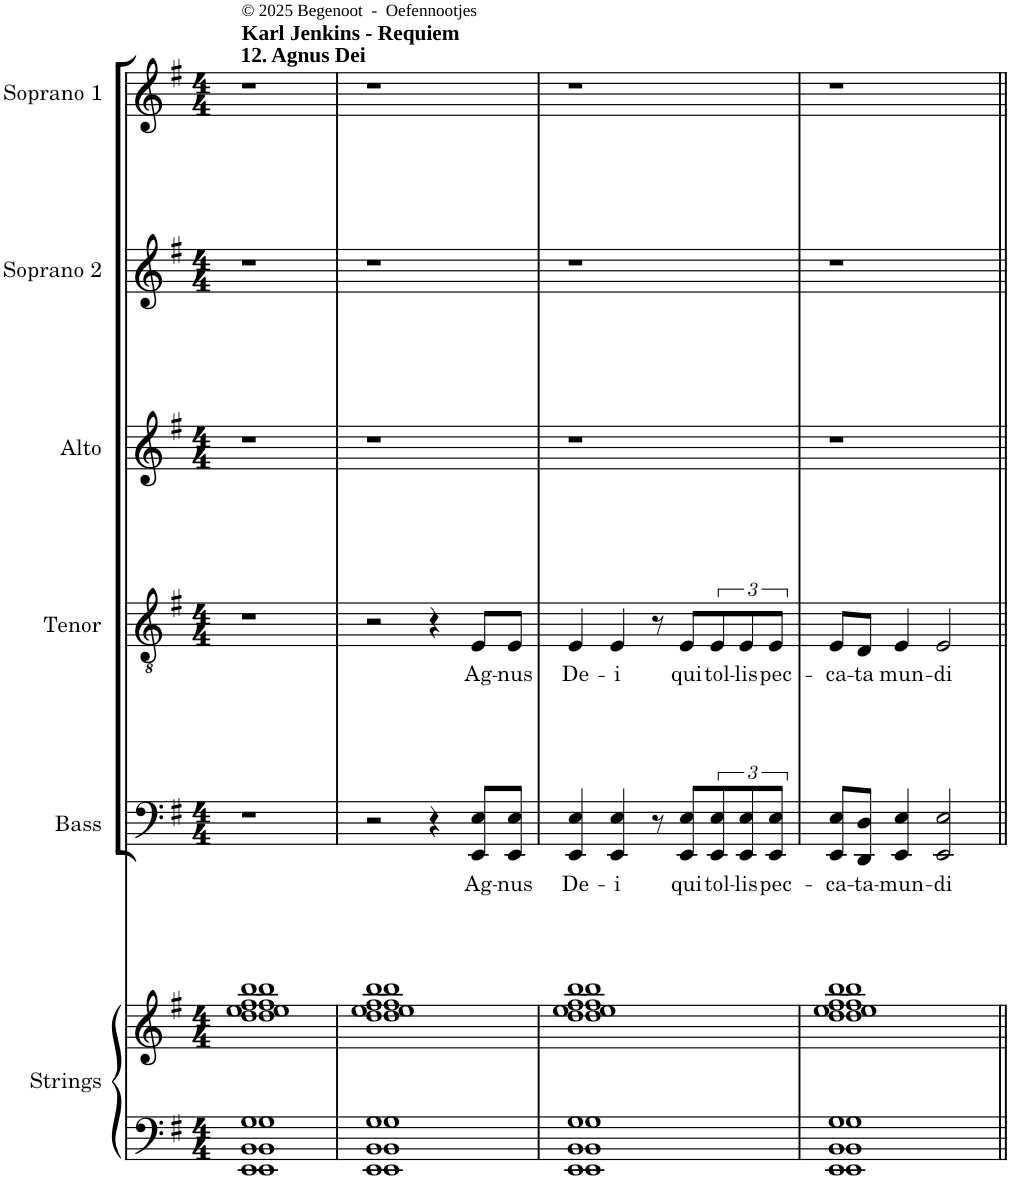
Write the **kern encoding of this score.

**kern	**kern	**kern	**text	**kern	**text	**kern	**kern	**kern
*part6	*part6	*part5	*part5	*part4	*part4	*part3	*part2	*part1
*staff7	*staff6	*staff5	*staff5	*staff4	*staff4	*staff3	*staff2	*staff1
*I"Strings	*	*I"Bass	*	*I"Tenor	*	*I"Alto	*I"Soprano 2	*I"Soprano 1
*I'Str	*	*I'B	*	*I'T	*	*I'A	*I'S2	*I'S1
*clefF4	*clefG2	*clefF4	*	*clefGv2	*	*clefG2	*clefG2	*clefG2
*k[f#]	*k[f#]	*k[f#]	*	*k[f#]	*	*k[f#]	*k[f#]	*k[f#]
*G:	*G:	*G:	*	*G:	*	*G:	*G:	*G:
*M4/4	*M4/4	*M4/4	*	*M4/4	*	*M4/4	*M4/4	*M4/4
=1	=1	=1	=1	=1	=1	=1	=1	=1
*^	*^	*	*	*	*	*	*	*
!	!	!	!	!	!	!	!	!	!	!LO:TX:a:B:t=Karl Jenkins - Requiem
!	!	!	!	!	!	!	!	!	!	!LO:TX:a:t=12. Agnus Dei
!	!	!	!	!	!	!	!	!	!	!LO:TX:a:t=© 2025 Begenoot  -  Oefennootjes
1EE 1BB 1G	1EE 1BB 1G	1dd 1ee 1ff# 1bb	1dd 1ee 1ff# 1bb	1r	.	1r	.	1r	1r	1r
=2	=2	=2	=2	=2	=2	=2	=2	=2	=2	=2
1EE 1BB 1G	1EE 1BB 1G	1dd 1ee 1ff# 1bb	1dd 1ee 1ff# 1bb	2r	.	2r	.	1r	1r	1r
.	.	.	.	4r	.	4r	.	.	.	.
!	!	!	!	!	!LO:LY:b	!	!LO:LY:b	!	!	!
.	.	.	.	8EE/ 8E/L	Ag-	8E/L	Ag-	.	.	.
!	!	!	!	!	!LO:LY:b	!	!LO:LY:b	!	!	!
.	.	.	.	8EE/ 8E/J	-nus	8E/J	-nus	.	.	.
=3	=3	=3	=3	=3	=3	=3	=3	=3	=3	=3
!	!	!	!	!	!LO:LY:b	!	!LO:LY:b	!	!	!
1EE 1BB 1G	1EE 1BB 1G	1dd 1ee 1ff# 1bb	1dd 1ee 1ff# 1bb	4EE/ 4E/	De-	4E/	De-	1r	1r	1r
!	!	!	!	!	!LO:LY:b	!	!LO:LY:b	!	!	!
.	.	.	.	4EE/ 4E/	-i	4E/	-i	.	.	.
.	.	.	.	8r	.	8r	.	.	.	.
!	!	!	!	!	!LO:LY:b	!	!LO:LY:b	!	!	!
.	.	.	.	8EE/ 8E/L	qui	8E/L	qui	.	.	.
!	!	!	!	!	!LO:LY:b	!	!LO:LY:b	!	!	!
.	.	.	.	12EE/ 12E/	tol-	12E/	tol-	.	.	.
!	!	!	!	!	!LO:LY:b	!	!LO:LY:b	!	!	!
.	.	.	.	12EE/ 12E/	-lis	12E/	-lis	.	.	.
!	!	!	!	!	!LO:LY:b	!	!LO:LY:b	!	!	!
.	.	.	.	12EE/ 12E/J	pec-	12E/J	pec-	.	.	.
=4	=4	=4	=4	=4	=4	=4	=4	=4	=4	=4
!	!	!	!	!	!LO:LY:b	!	!LO:LY:b	!	!	!
1EE 1BB 1G	1EE 1BB 1G	1dd 1ee 1ff# 1bb	1dd 1ee 1ff# 1bb	8EE/ 8E/L	-ca-	8E/L	-ca-	1r	1r	1r
!	!	!	!	!	!LO:LY:b	!	!LO:LY:b	!	!	!
.	.	.	.	8DD/ 8D/J	-ta-	8D/J	-ta	.	.	.
!	!	!	!	!	!LO:LY:b	!	!LO:LY:b	!	!	!
.	.	.	.	4EE/ 4E/	-mun-	4E/	mun-	.	.	.
!	!	!	!	!	!LO:LY:b	!	!LO:LY:b	!	!	!
.	.	.	.	2EE/ 2E/	-di	2E/	-di	.	.	.
*v	*v	*	*	*	*	*	*	*	*	*
*	*v	*v	*	*	*	*	*	*	*
=||	=||	=||	=||	=||	=||	=||	=||	=||
*-	*-	*-	*-	*-	*-	*-	*-	*-
